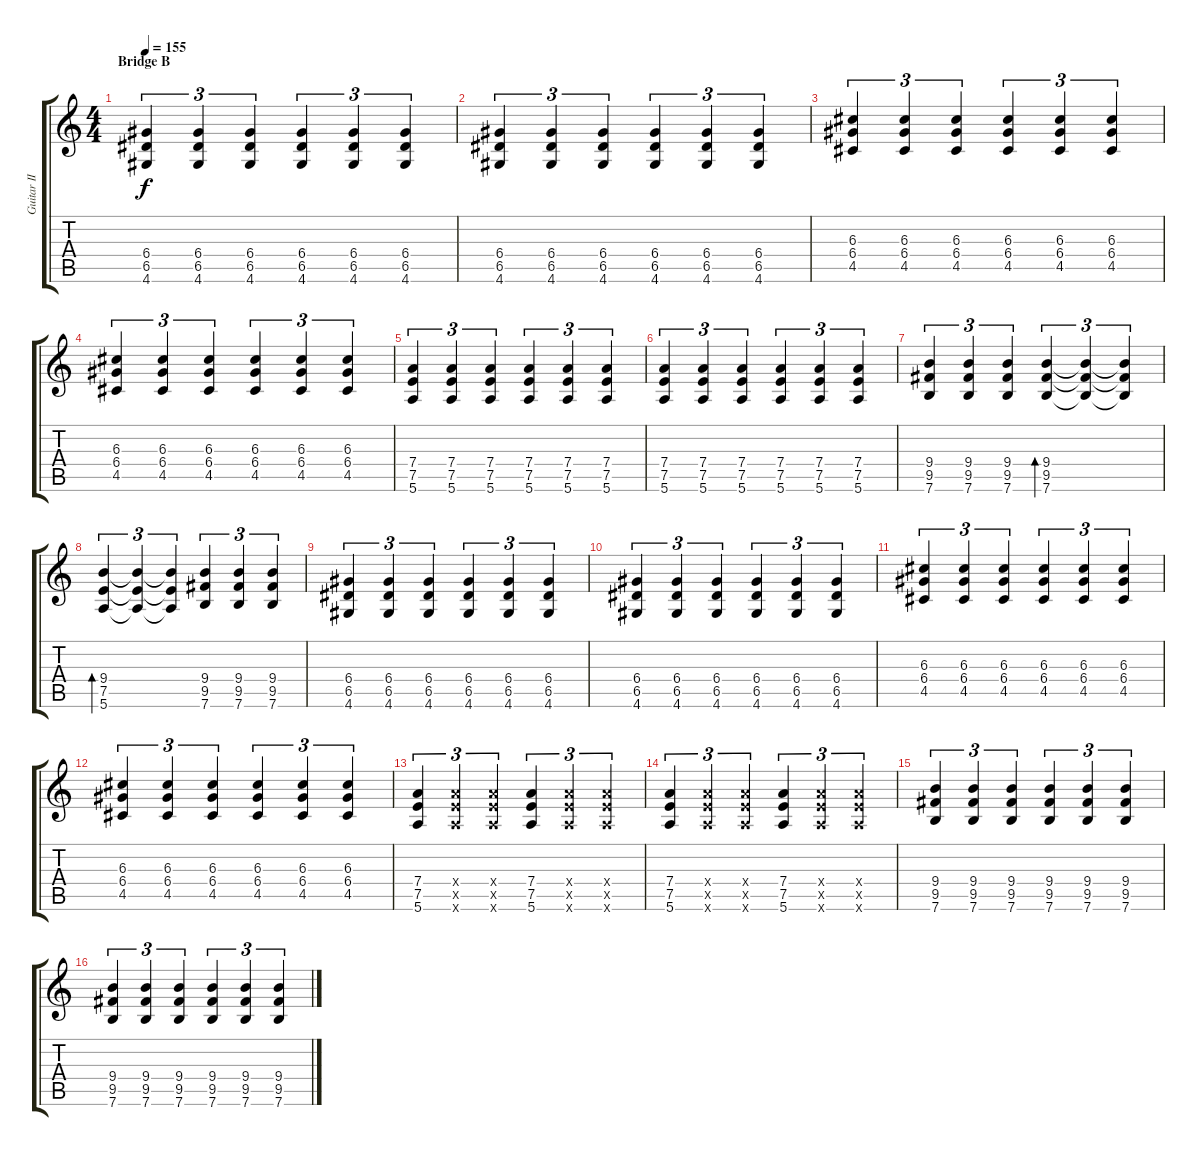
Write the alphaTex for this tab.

\track ("Guitar II" "Guitar II") {instrument overdrivenguitar}
\staff {score tabs}
\tuning (E4 B3 G3 D3 A2 E2) {hide}
\ts (4 4)
\section ("" "Bridge B")
\tempo 155
\clef g2
\ks c
(6.4 6.5 4.6).4{tu (3 2) dy f} (6.4 6.5 4.6).4{tu (3 2)} (6.4 6.5 4.6).4{tu (3 2)} (6.4 6.5 4.6).4{tu (3 2)} (6.4 6.5 4.6).4{tu (3 2)} (6.4 6.5 4.6).4{tu (3 2)} |
(6.4 6.5 4.6).4{tu (3 2)} (6.4 6.5 4.6).4{tu (3 2)} (6.4 6.5 4.6).4{tu (3 2)} (6.4 6.5 4.6).4{tu (3 2)} (6.4 6.5 4.6).4{tu (3 2)} (6.4 6.5 4.6).4{tu (3 2)} |
(6.3 6.4 4.5).4{tu (3 2)} (6.3 6.4 4.5).4{tu (3 2)} (6.3 6.4 4.5).4{tu (3 2)} (6.3 6.4 4.5).4{tu (3 2)} (6.3 6.4 4.5).4{tu (3 2)} (6.3 6.4 4.5).4{tu (3 2)} |
(6.3 6.4 4.5).4{tu (3 2)} (6.3 6.4 4.5).4{tu (3 2)} (6.3 6.4 4.5).4{tu (3 2)} (6.3 6.4 4.5).4{tu (3 2)} (6.3 6.4 4.5).4{tu (3 2)} (6.3 6.4 4.5).4{tu (3 2)} |
(7.4 7.5 5.6).4{tu (3 2)} (7.4 7.5 5.6).4{tu (3 2)} (7.4 7.5 5.6).4{tu (3 2)} (7.4 7.5 5.6).4{tu (3 2)} (7.4 7.5 5.6).4{tu (3 2)} (7.4 7.5 5.6).4{tu (3 2)} |
(7.4 7.5 5.6).4{tu (3 2)} (7.4 7.5 5.6).4{tu (3 2)} (7.4 7.5 5.6).4{tu (3 2)} (7.4 7.5 5.6).4{tu (3 2)} (7.4 7.5 5.6).4{tu (3 2)} (7.4 7.5 5.6).4{tu (3 2)} |
(9.4 9.5 7.6).4{tu (3 2)} (9.4 9.5 7.6).4{tu (3 2)} (9.4 9.5 7.6).4{tu (3 2)} (9.4 9.5 7.6).4{tu (3 2) bd 480} (9.4{t} 9.5{t} 7.6{t}).4{tu (3 2)} (9.4{t} 9.5{t} 7.6{t}).4{tu (3 2)} |
(9.4 7.5 5.6).4{tu (3 2) bd 480} (9.4{t} 7.5{t} 5.6{t}).4{tu (3 2)} (9.4{t} 7.5{t} 5.6{t}).4{tu (3 2)} (9.4 9.5 7.6).4{tu (3 2)} (9.4 9.5 7.6).4{tu (3 2)} (9.4 9.5 7.6).4{tu (3 2)} |
(6.4 6.5 4.6).4{tu (3 2)} (6.4 6.5 4.6).4{tu (3 2)} (6.4 6.5 4.6).4{tu (3 2)} (6.4 6.5 4.6).4{tu (3 2)} (6.4 6.5 4.6).4{tu (3 2)} (6.4 6.5 4.6).4{tu (3 2)} |
(6.4 6.5 4.6).4{tu (3 2)} (6.4 6.5 4.6).4{tu (3 2)} (6.4 6.5 4.6).4{tu (3 2)} (6.4 6.5 4.6).4{tu (3 2)} (6.4 6.5 4.6).4{tu (3 2)} (6.4 6.5 4.6).4{tu (3 2)} |
(6.3 6.4 4.5).4{tu (3 2)} (6.3 6.4 4.5).4{tu (3 2)} (6.3 6.4 4.5).4{tu (3 2)} (6.3 6.4 4.5).4{tu (3 2)} (6.3 6.4 4.5).4{tu (3 2)} (6.3 6.4 4.5).4{tu (3 2)} |
(6.3 6.4 4.5).4{tu (3 2)} (6.3 6.4 4.5).4{tu (3 2)} (6.3 6.4 4.5).4{tu (3 2)} (6.3 6.4 4.5).4{tu (3 2)} (6.3 6.4 4.5).4{tu (3 2)} (6.3 6.4 4.5).4{tu (3 2)} |
(7.4 7.5 5.6).4{tu (3 2)} (7.4{x} 7.5{x} 5.6{x}).4{tu (3 2)} (7.4{x} 7.5{x} 5.6{x}).4{tu (3 2)} (7.4 7.5 5.6).4{tu (3 2)} (7.4{x} 7.5{x} 5.6{x}).4{tu (3 2)} (7.4{x} 7.5{x} 5.6{x}).4{tu (3 2)} |
(7.4 7.5 5.6).4{tu (3 2)} (7.4{x} 7.5{x} 5.6{x}).4{tu (3 2)} (7.4{x} 7.5{x} 5.6{x}).4{tu (3 2)} (7.4 7.5 5.6).4{tu (3 2)} (7.4{x} 7.5{x} 5.6{x}).4{tu (3 2)} (7.4{x} 7.5{x} 5.6{x}).4{tu (3 2)} |
(9.4 9.5 7.6).4{tu (3 2) volume 0} (9.4 9.5 7.6).4{tu (3 2) volume 13} (9.4 9.5 7.6).4{tu (3 2)} (9.4 9.5 7.6).4{tu (3 2)} (9.4 9.5 7.6).4{tu (3 2)} (9.4 9.5 7.6).4{tu (3 2)} |
(9.4 9.5 7.6).4{tu (3 2)} (9.4 9.5 7.6).4{tu (3 2)} (9.4 9.5 7.6).4{tu (3 2)} (9.4 9.5 7.6).4{tu (3 2)} (9.4 9.5 7.6).4{tu (3 2)} (9.4 9.5 7.6).4{tu (3 2)}
